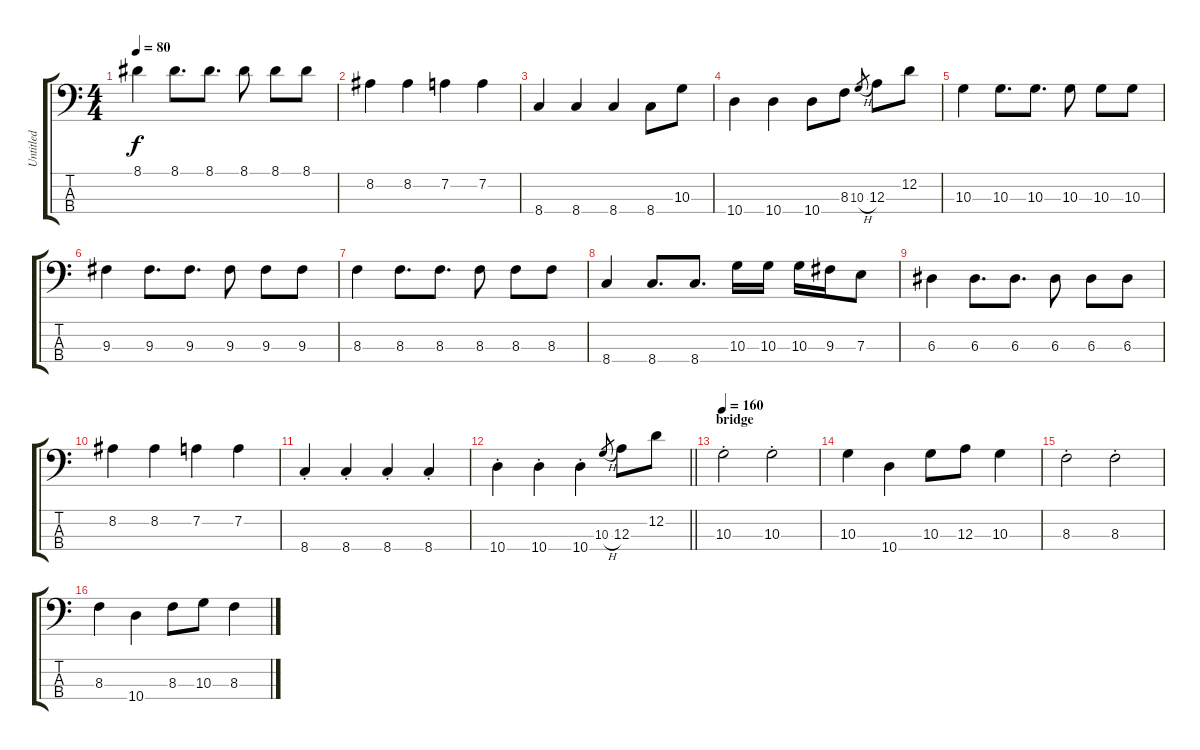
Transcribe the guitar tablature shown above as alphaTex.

\track ("Untitled" "Untitled") {instrument electricbassfinger}
\staff {score tabs}
\tuning (G2 D2 A1 E1) {hide}
\ts (4 4)
\tempo 80
\clef f4
\ks c
8.1.4{dy f} 8.1.8{d} 8.1.8{d} 8.1.8 8.1.8 8.1.8 |
8.2.4 8.2.4 7.2.4 7.2.4 |
8.4.4 8.4.4 8.4.4 8.4.8 10.3.8 |
10.4.4 10.4.4 10.4.8 8.3.8 10.3{h}.8{gr} 12.3.8 12.2.8 |
10.3.4 10.3.8{d} 10.3.8{d} 10.3.8 10.3.8 10.3.8 |
9.3.4 9.3.8{d} 9.3.8{d} 9.3.8 9.3.8 9.3.8 |
8.3.4 8.3.8{d} 8.3.8{d} 8.3.8 8.3.8 8.3.8 |
8.4.4 8.4.8{d} 8.4.8{d} 10.3.16 10.3.16 10.3.16 9.3.16 7.3.8 |
6.3.4 6.3.8{d} 6.3.8{d} 6.3.8 6.3.8 6.3.8 |
8.2.4 8.2.4 7.2.4 7.2.4 |
8.4{st}.4 8.4{st}.4 8.4{st}.4 8.4{st}.4 |
\barLineRight lightlight
10.4{st}.4 10.4{st}.4 10.4{st}.4 10.3{h}.8{gr} 12.3.8 12.2.8 |
\section ("" "bridge")
\tempo 160
10.3{st}.2 10.3{st}.2 |
10.3.4 10.4.4 10.3.8 12.3.8 10.3.4 |
8.3{st}.2 8.3{st}.2 |
8.3.4 10.4.4 8.3.8 10.3.8 8.3.4
